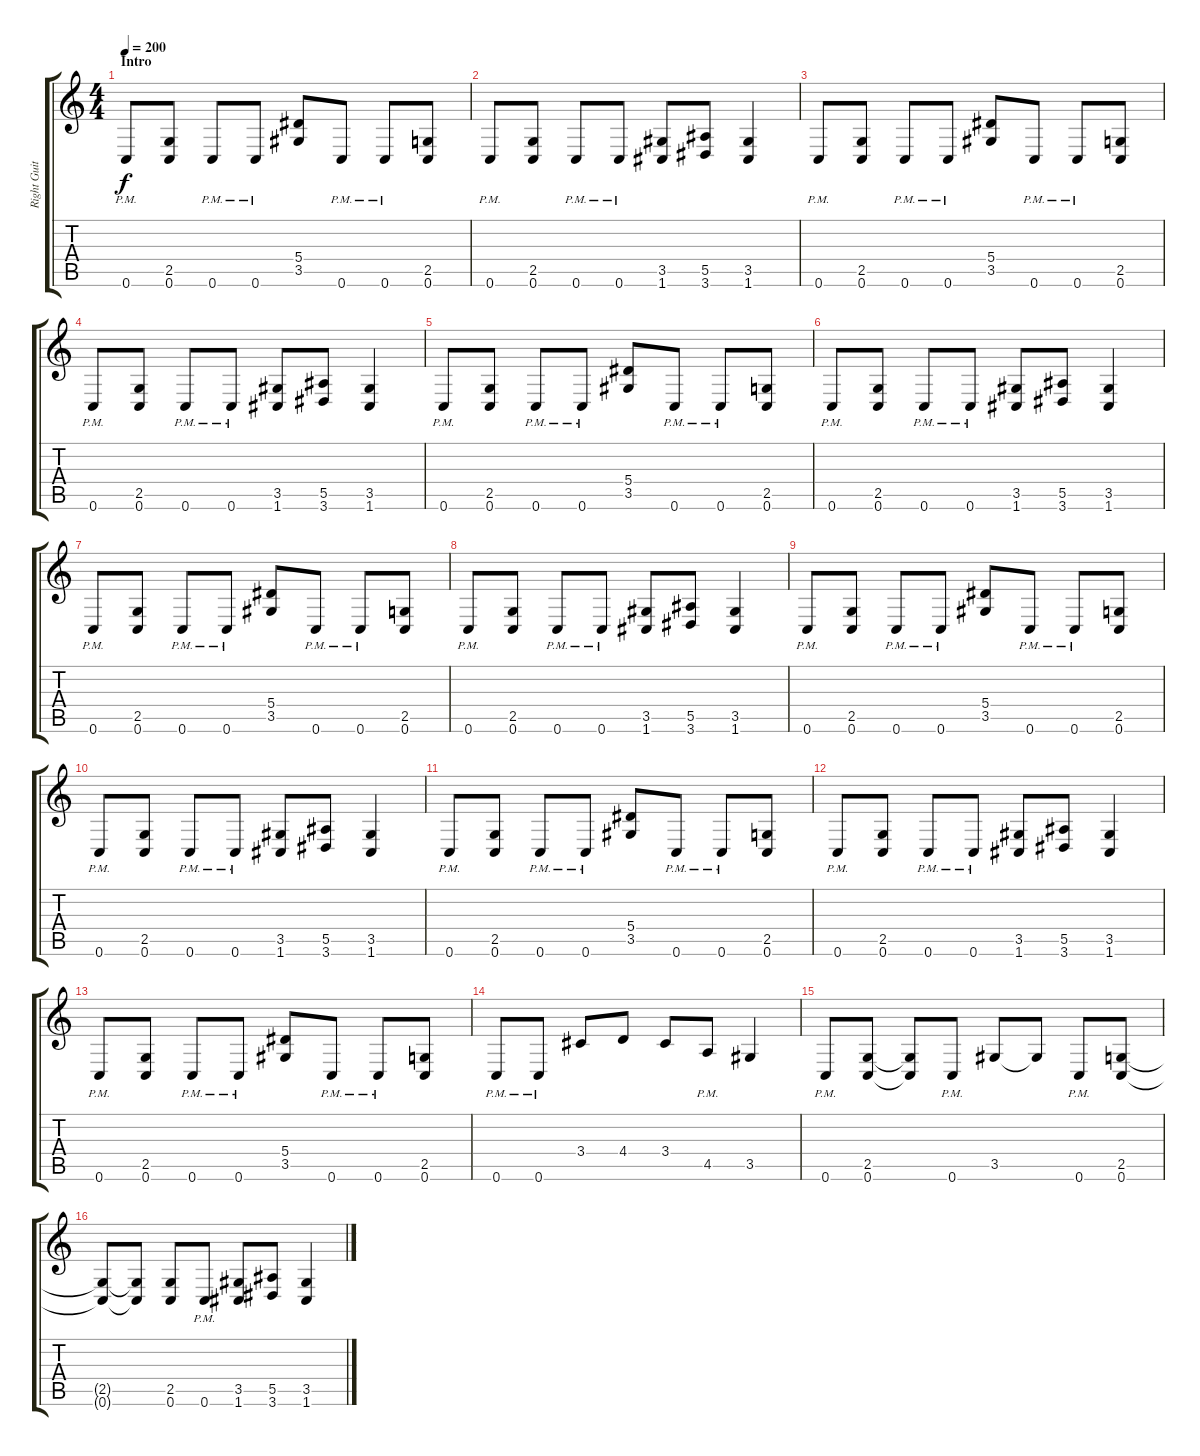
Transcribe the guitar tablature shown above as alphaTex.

\track ("Right Guitar" "Right Guit") {instrument distortionguitar}
\staff {score tabs}
\tuning (C4 G3 Eb3 Bb2 F2 C2) {hide}
\ts (4 4)
\section ("" "Intro")
\tempo 200
\clef g2
\ks c
0.6{pm}.8{dy f instrument distortionguitar} (2.5 0.6).8 0.6{pm}.8 0.6{pm}.8 (5.4 3.5).8 0.6{pm}.8 0.6{pm}.8 (2.5 0.6).8 |
0.6{pm}.8 (2.5 0.6).8 0.6{pm}.8 0.6{pm}.8 (3.5 1.6).8 (5.5 3.6).8 (3.5 1.6).4 |
0.6{pm}.8 (2.5 0.6).8 0.6{pm}.8 0.6{pm}.8 (5.4 3.5).8 0.6{pm}.8 0.6{pm}.8 (2.5 0.6).8 |
0.6{pm}.8 (2.5 0.6).8 0.6{pm}.8 0.6{pm}.8 (3.5 1.6).8 (5.5 3.6).8 (3.5 1.6).4 |
0.6{pm}.8 (2.5 0.6).8 0.6{pm}.8 0.6{pm}.8 (5.4 3.5).8 0.6{pm}.8 0.6{pm}.8 (2.5 0.6).8 |
0.6{pm}.8 (2.5 0.6).8 0.6{pm}.8 0.6{pm}.8 (3.5 1.6).8 (5.5 3.6).8 (3.5 1.6).4 |
0.6{pm}.8 (2.5 0.6).8 0.6{pm}.8 0.6{pm}.8 (5.4 3.5).8 0.6{pm}.8 0.6{pm}.8 (2.5 0.6).8 |
0.6{pm}.8 (2.5 0.6).8 0.6{pm}.8 0.6{pm}.8 (3.5 1.6).8 (5.5 3.6).8 (3.5 1.6).4 |
0.6{pm}.8 (2.5 0.6).8 0.6{pm}.8 0.6{pm}.8 (5.4 3.5).8 0.6{pm}.8 0.6{pm}.8 (2.5 0.6).8 |
0.6{pm}.8 (2.5 0.6).8 0.6{pm}.8 0.6{pm}.8 (3.5 1.6).8 (5.5 3.6).8 (3.5 1.6).4 |
0.6{pm}.8 (2.5 0.6).8 0.6{pm}.8 0.6{pm}.8 (5.4 3.5).8 0.6{pm}.8 0.6{pm}.8 (2.5 0.6).8 |
0.6{pm}.8 (2.5 0.6).8 0.6{pm}.8 0.6{pm}.8 (3.5 1.6).8 (5.5 3.6).8 (3.5 1.6).4 |
0.6{pm}.8 (2.5 0.6).8 0.6{pm}.8 0.6{pm}.8 (5.4 3.5).8 0.6{pm}.8 0.6{pm}.8 (2.5 0.6).8 |
0.6{pm}.8 0.6{pm}.8 3.4.8 4.4.8 3.4.8 4.5{pm}.8 3.5.4 |
0.6{pm}.8 (2.5 0.6).8 (2.5{t} 0.6{t}).8 0.6{pm}.8 3.5.8 3.5{t}.8 0.6{pm}.8 (2.5 0.6).8 |
(2.5{t} 0.6{t}).8 (2.5{t} 0.6{t}).8 (2.5 0.6).8 0.6{pm}.8 (3.5 1.6).8 (5.5 3.6).8 (3.5 1.6).4
